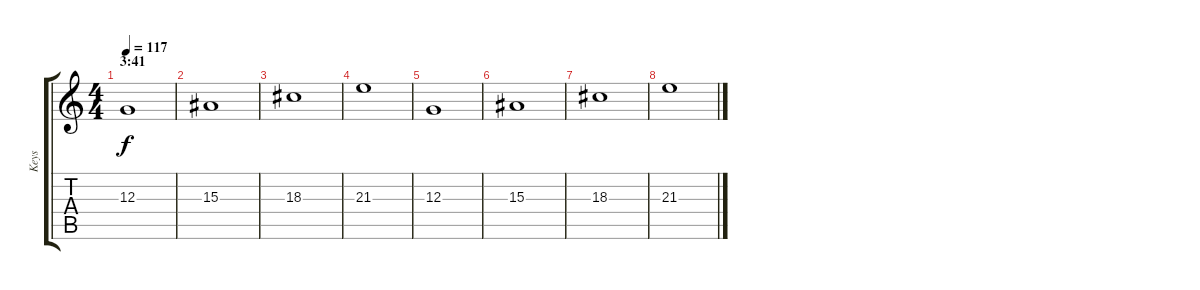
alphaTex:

\track ("Keys" "Keys") {instrument stringensemble1}
\staff {score tabs}
\tuning (E4 B3 G3 D3 A2 D2) {hide}
\ts (4 4)
\section ("" "3:41")
\tempo 117
\clef g2
\ks c
12.3.1{dy f} |
15.3.1 |
18.3.1 |
21.3.1 |
12.3.1 |
15.3.1 |
18.3.1 |
21.3.1
